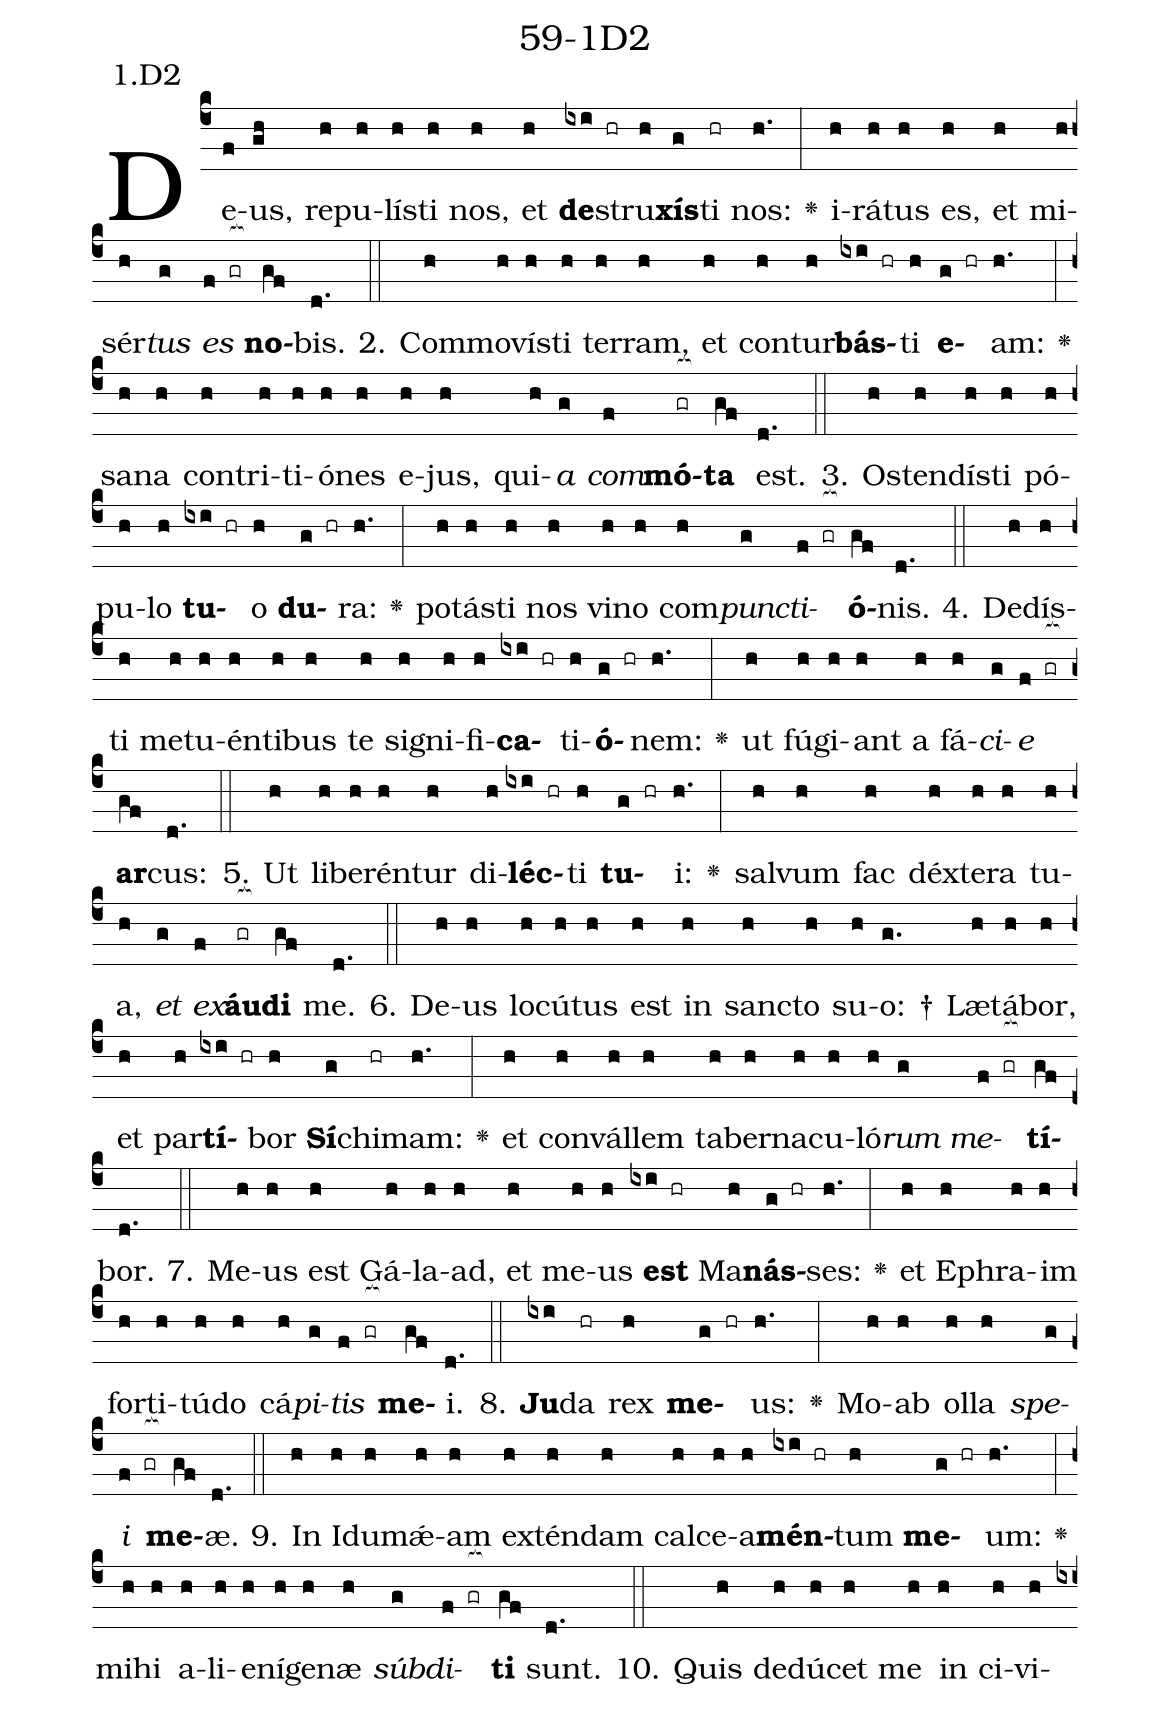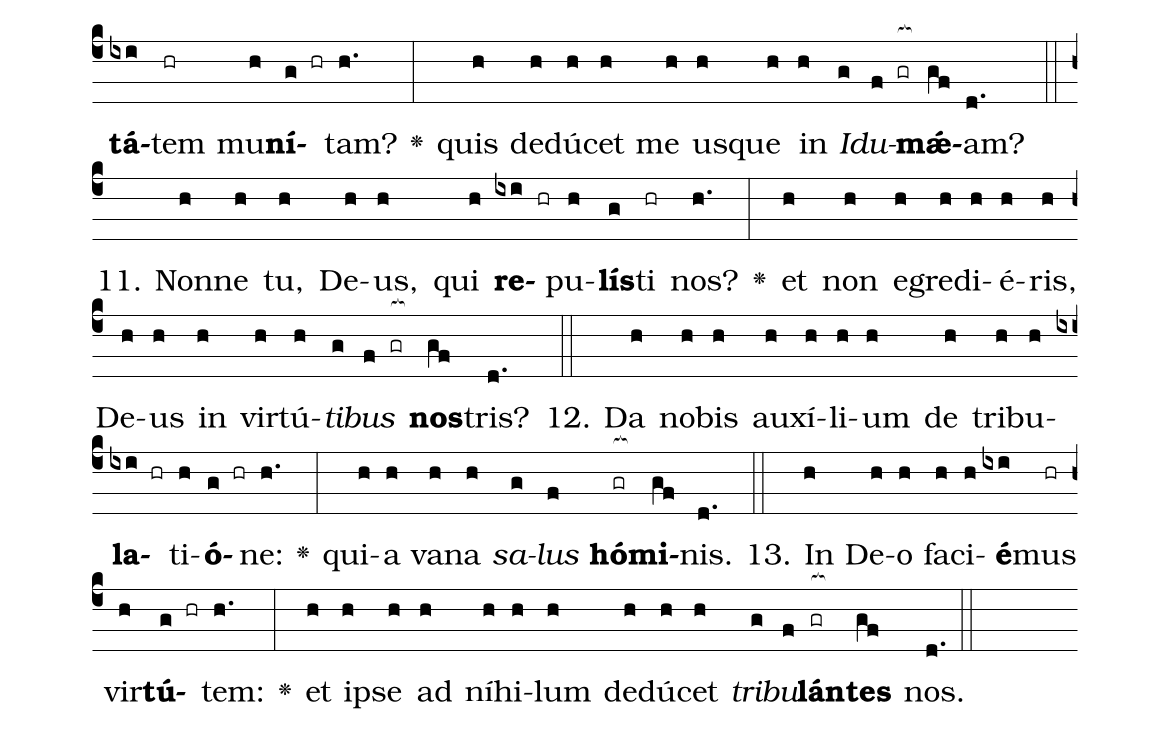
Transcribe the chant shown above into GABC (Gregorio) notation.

name: 59-1D2;
annotation: 1.D2;
%%
(c4)De(f)us,(gh) re(h)pu(h)lís(h)ti(h) nos,(h) et(h) <b>de</b>(ixi hr)stru(h)<b>xís</b>(g)ti(hr) nos:(h.) <v>\greheightstar</v>(:) i(h)rá(h)tus(h) es,(h) et(h) mi(h)sér(h)<i>tus</i>(g) <i>es</i>(f gr[ocb:1{]) <b>no</b>(gf[ocb:0}])bis.(d.) (::)
2. Com(h)mo(h)vís(h)ti(h) ter(h)ram,(h) et(h) con(h)tur(h)<b>bás</b>(ixi hr)ti(h) <b>e</b>(g hr)am:(h.) <v>\greheightstar</v>(:) sa(h)na(h) con(h)tri(h)ti(h)ó(h)nes(h) e(h)jus,(h) qui(h)<i>a</i>(g) <i>com</i>(f)<b>mó</b>(gr[ocb:1{])<b>ta</b>(gf[ocb:0}]) est.(d.) (::)
3. Os(h)ten(h)dís(h)ti(h) pó(h)pu(h)lo(h) <b>tu</b>(ixi hr)o(h) <b>du</b>(g hr)ra:(h.) <v>\greheightstar</v>(:) po(h)tás(h)ti(h) nos(h) vi(h)no(h) com(h)<i>punc</i>(g)<i>ti</i>(f gr[ocb:1{])<b>ó</b>(gf[ocb:0}])nis.(d.) (::)
4. De(h)dís(h)ti(h) me(h)tu(h)én(h)ti(h)bus(h) te(h) si(h)gni(h)fi(h)<b>ca</b>(ixi hr)ti(h)<b>ó</b>(g hr)nem:(h.) <v>\greheightstar</v>(:) ut(h) fú(h)gi(h)ant(h) a(h) fá(h)<i>ci</i>(g)<i>e</i>(f gr[ocb:1{]) <b>ar</b>(gf[ocb:0}])cus:(d.) (::)
5. Ut(h) li(h)be(h)rén(h)tur(h) di(h)<b>léc</b>(ixi hr)ti(h) <b>tu</b>(g hr)i:(h.) <v>\greheightstar</v>(:) sal(h)vum(h) fac(h) déx(h)te(h)ra(h) tu(h)a,(h) <i>et</i>(g) <i>ex</i>(f)<b>áu</b>(gr[ocb:1{])<b>di</b>(gf[ocb:0}]) me.(d.) (::)
6. De(h)us(h) lo(h)cú(h)tus(h) est(h) in(h) sanc(h)to(h) su(h)o: †(g.) Læ(h)tá(h)bor,(h) et(h) par(h)<b>tí</b>(ixi hr)bor(h) <b>Sí</b>(g)chi(hr)mam:(h.) <v>\greheightstar</v>(:) et(h) con(h)vál(h)lem(h) ta(h)ber(h)na(h)cu(h)ló(h)<i>rum</i>(g) <i>me</i>(f gr[ocb:1{])<b>tí</b>(gf[ocb:0}])bor.(d.) (::)
7. Me(h)us(h) est(h) Gá(h)la(h)ad,(h) et(h) me(h)us(h) <b>est</b>(ixi hr) Ma(h)<b>nás</b>(g hr)ses:(h.) <v>\greheightstar</v>(:) et(h) E(h)phra(h)im(h) for(h)ti(h)tú(h)do(h) cá(h)<i>pi</i>(g)<i>tis</i>(f gr[ocb:1{]) <b>me</b>(gf[ocb:0}])i.(d.) (::)
8. <b>Ju</b>(ixi)da(hr) rex(h) <b>me</b>(g hr)us:(h.) <v>\greheightstar</v>(:) Mo(h)ab(h) ol(h)la(h) <i>spe</i>(g)<i>i</i>(f gr[ocb:1{]) <b>me</b>(gf[ocb:0}])æ.(d.) (::)
9. In(h) I(h)du(h)mǽ(h)am(h) ex(h)tén(h)dam(h) cal(h)ce(h)a(h)<b>mén</b>(ixi hr)tum(h) <b>me</b>(g hr)um:(h.) <v>\greheightstar</v>(:) mi(h)hi(h) a(h)li(h)e(h)ní(h)ge(h)næ(h) <i>súb</i>(g)<i>di</i>(f gr[ocb:1{])<b>ti</b>(gf[ocb:0}]) sunt.(d.) (::)
10. Quis(h) de(h)dú(h)cet(h) me(h) in(h) ci(h)vi(h)<b>tá</b>(ixi)tem(hr) mu(h)<b>ní</b>(g hr)tam?(h.) <v>\greheightstar</v>(:) quis(h) de(h)dú(h)cet(h) me(h) us(h)que(h) in(h) <i>I</i>(g)<i>du</i>(f gr[ocb:1{])<b>mǽ</b>(gf[ocb:0}])am?(d.) (::)
11. Non(h)ne(h) tu,(h) De(h)us,(h) qui(h) <b>re</b>(ixi hr)pu(h)<b>lís</b>(g)ti(hr) nos?(h.) <v>\greheightstar</v>(:) et(h) non(h) e(h)gre(h)di(h)é(h)ris,(h) De(h)us(h) in(h) vir(h)tú(h)<i>ti</i>(g)<i>bus</i>(f gr[ocb:1{]) <b>nos</b>(gf[ocb:0}])tris?(d.) (::)
12. Da(h) no(h)bis(h) au(h)xí(h)li(h)um(h) de(h) tri(h)bu(h)<b>la</b>(ixi hr)ti(h)<b>ó</b>(g hr)ne:(h.) <v>\greheightstar</v>(:) qui(h)a(h) va(h)na(h) <i>sa</i>(g)<i>lus</i>(f) <b>hó</b>(gr[ocb:1{])<b>mi</b>(gf[ocb:0}])nis.(d.) (::)
13. In(h) De(h)o(h) fa(h)ci(h)<b>é</b>(ixi)mus(hr) vir(h)<b>tú</b>(g hr)tem:(h.) <v>\greheightstar</v>(:) et(h) ip(h)se(h) ad(h) ní(h)hi(h)lum(h) de(h)dú(h)cet(h) <i>tri</i>(g)<i>bu</i>(f)<b>lán</b>(gr[ocb:1{])<b>tes</b>(gf[ocb:0}]) nos.(d.) (::)
